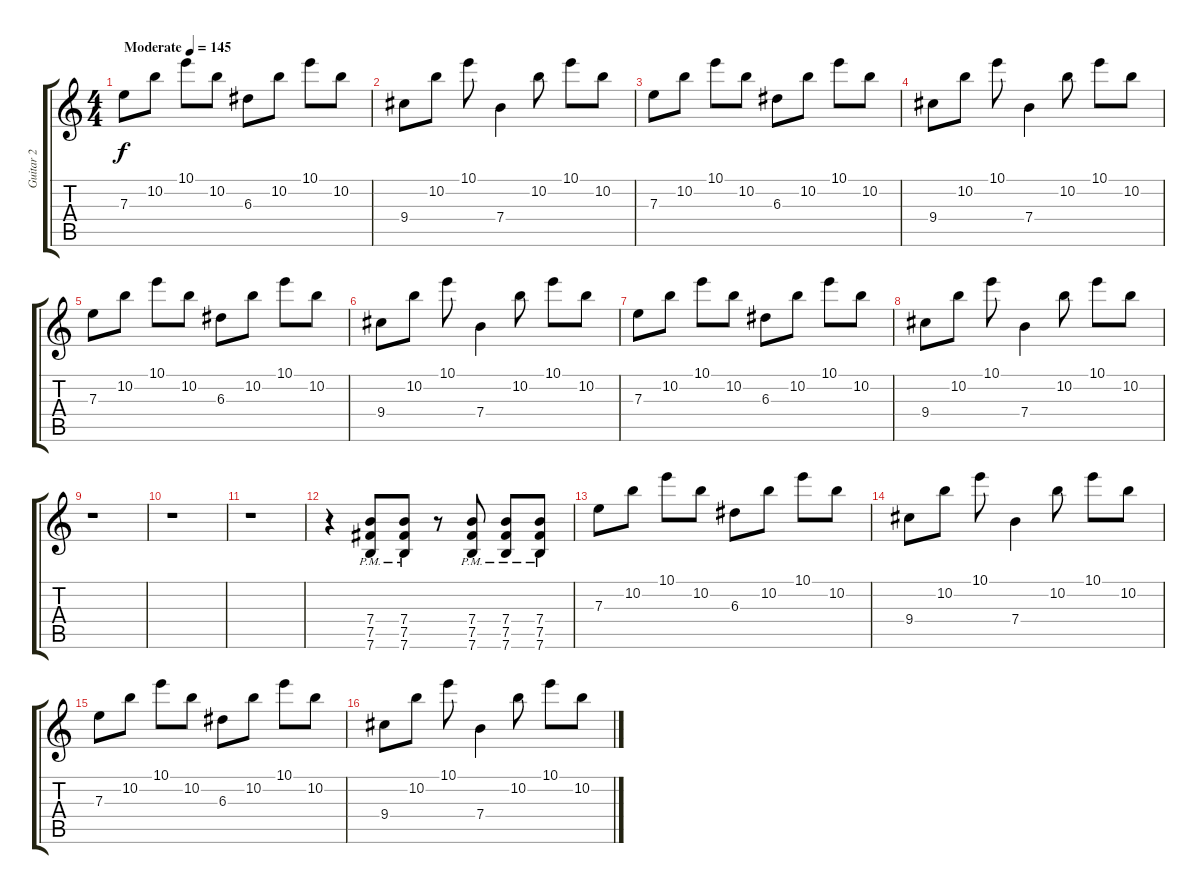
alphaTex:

\track ("Guitar 2" "Guitar 2") {instrument distortionguitar}
\staff {score tabs}
\tuning (Gb4 Db4 A3 E3 B2 E2) {hide}
\ts (4 4)
\tempo (145 "Moderate")
\clef g2
\ks c
7.3.8{dy f instrument distortionguitar} 10.2.8 10.1.8 10.2.8 6.3.8 10.2.8 10.1.8 10.2.8 |
9.4.8 10.2.8 10.1.8 7.4.4 10.2.8 10.1.8 10.2.8 |
7.3.8 10.2.8 10.1.8 10.2.8 6.3.8 10.2.8 10.1.8 10.2.8 |
9.4.8 10.2.8 10.1.8 7.4.4 10.2.8 10.1.8 10.2.8 |
7.3.8 10.2.8 10.1.8 10.2.8 6.3.8 10.2.8 10.1.8 10.2.8 |
9.4.8 10.2.8 10.1.8 7.4.4 10.2.8 10.1.8 10.2.8 |
7.3.8 10.2.8 10.1.8 10.2.8 6.3.8 10.2.8 10.1.8 10.2.8 |
9.4.8 10.2.8 10.1.8 7.4.4 10.2.8 10.1.8 10.2.8 |
r.1 |
r.1 |
r.1 |
r.4 (7.4 7.5 7.6{pm}).8 (7.4 7.5 7.6{pm}).8 r.8 (7.4 7.5 7.6{pm}).8 (7.4 7.5 7.6{pm}).8 (7.4 7.5 7.6{pm}).8 |
7.3.8 10.2.8 10.1.8 10.2.8 6.3.8 10.2.8 10.1.8 10.2.8 |
9.4.8 10.2.8 10.1.8 7.4.4 10.2.8 10.1.8 10.2.8 |
7.3.8 10.2.8 10.1.8 10.2.8 6.3.8 10.2.8 10.1.8 10.2.8 |
9.4.8 10.2.8 10.1.8 7.4.4 10.2.8 10.1.8 10.2.8
